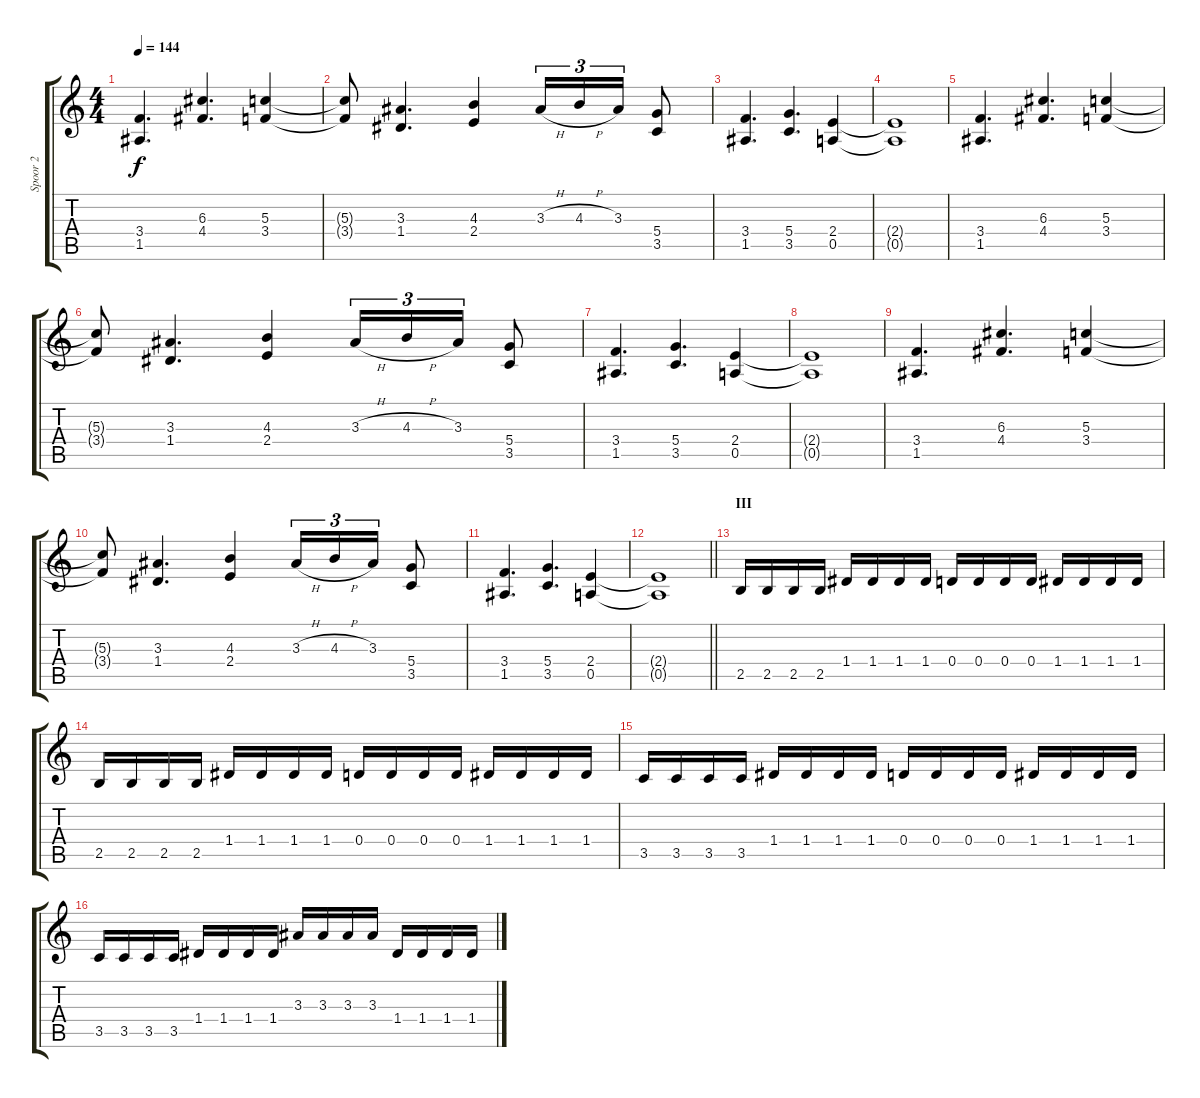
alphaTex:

\track ("Spoor 2" "Spoor 2") {instrument overdrivenguitar}
\staff {score tabs}
\tuning (E4 B3 G3 D3 A2 E2) {hide}
\ts (4 4)
\tempo 144
\clef g2
\ks c
(3.4 1.5).4{d dy f} (6.3 4.4).4{d} (5.3 3.4).4 |
(5.3{t} 3.4{t}).8 (3.3 1.4).4{d} (4.3 2.4).4 3.3{h}.16{tu (3 2)} 4.3{h}.16{tu (3 2)} 3.3.16{tu (3 2)} (5.4 3.5).8 |
(3.4 1.5).4{d} (5.4 3.5).4{d} (2.4 0.5).4 |
(2.4{t} 0.5{t}).1 |
(3.4 1.5).4{d} (6.3 4.4).4{d} (5.3 3.4).4 |
(5.3{t} 3.4{t}).8 (3.3 1.4).4{d} (4.3 2.4).4 3.3{h}.16{tu (3 2)} 4.3{h}.16{tu (3 2)} 3.3.16{tu (3 2)} (5.4 3.5).8 |
(3.4 1.5).4{d} (5.4 3.5).4{d} (2.4 0.5).4 |
(2.4{t} 0.5{t}).1 |
(3.4 1.5).4{d} (6.3 4.4).4{d} (5.3 3.4).4 |
(5.3{t} 3.4{t}).8 (3.3 1.4).4{d} (4.3 2.4).4 3.3{h}.16{tu (3 2)} 4.3{h}.16{tu (3 2)} 3.3.16{tu (3 2)} (5.4 3.5).8 |
(3.4 1.5).4{d} (5.4 3.5).4{d} (2.4 0.5).4 |
\barLineRight lightlight
(2.4{t} 0.5{t}).1 |
\section ("" "III")
2.5.16 2.5.16 2.5.16 2.5.16 1.4.16 1.4.16 1.4.16 1.4.16 0.4.16 0.4.16 0.4.16 0.4.16 1.4.16 1.4.16 1.4.16 1.4.16 |
2.5.16 2.5.16 2.5.16 2.5.16 1.4.16 1.4.16 1.4.16 1.4.16 0.4.16 0.4.16 0.4.16 0.4.16 1.4.16 1.4.16 1.4.16 1.4.16 |
3.5.16 3.5.16 3.5.16 3.5.16 1.4.16 1.4.16 1.4.16 1.4.16 0.4.16 0.4.16 0.4.16 0.4.16 1.4.16 1.4.16 1.4.16 1.4.16 |
3.5.16 3.5.16 3.5.16 3.5.16 1.4.16 1.4.16 1.4.16 1.4.16 3.3.16 3.3.16 3.3.16 3.3.16 1.4.16 1.4.16 1.4.16 1.4.16
